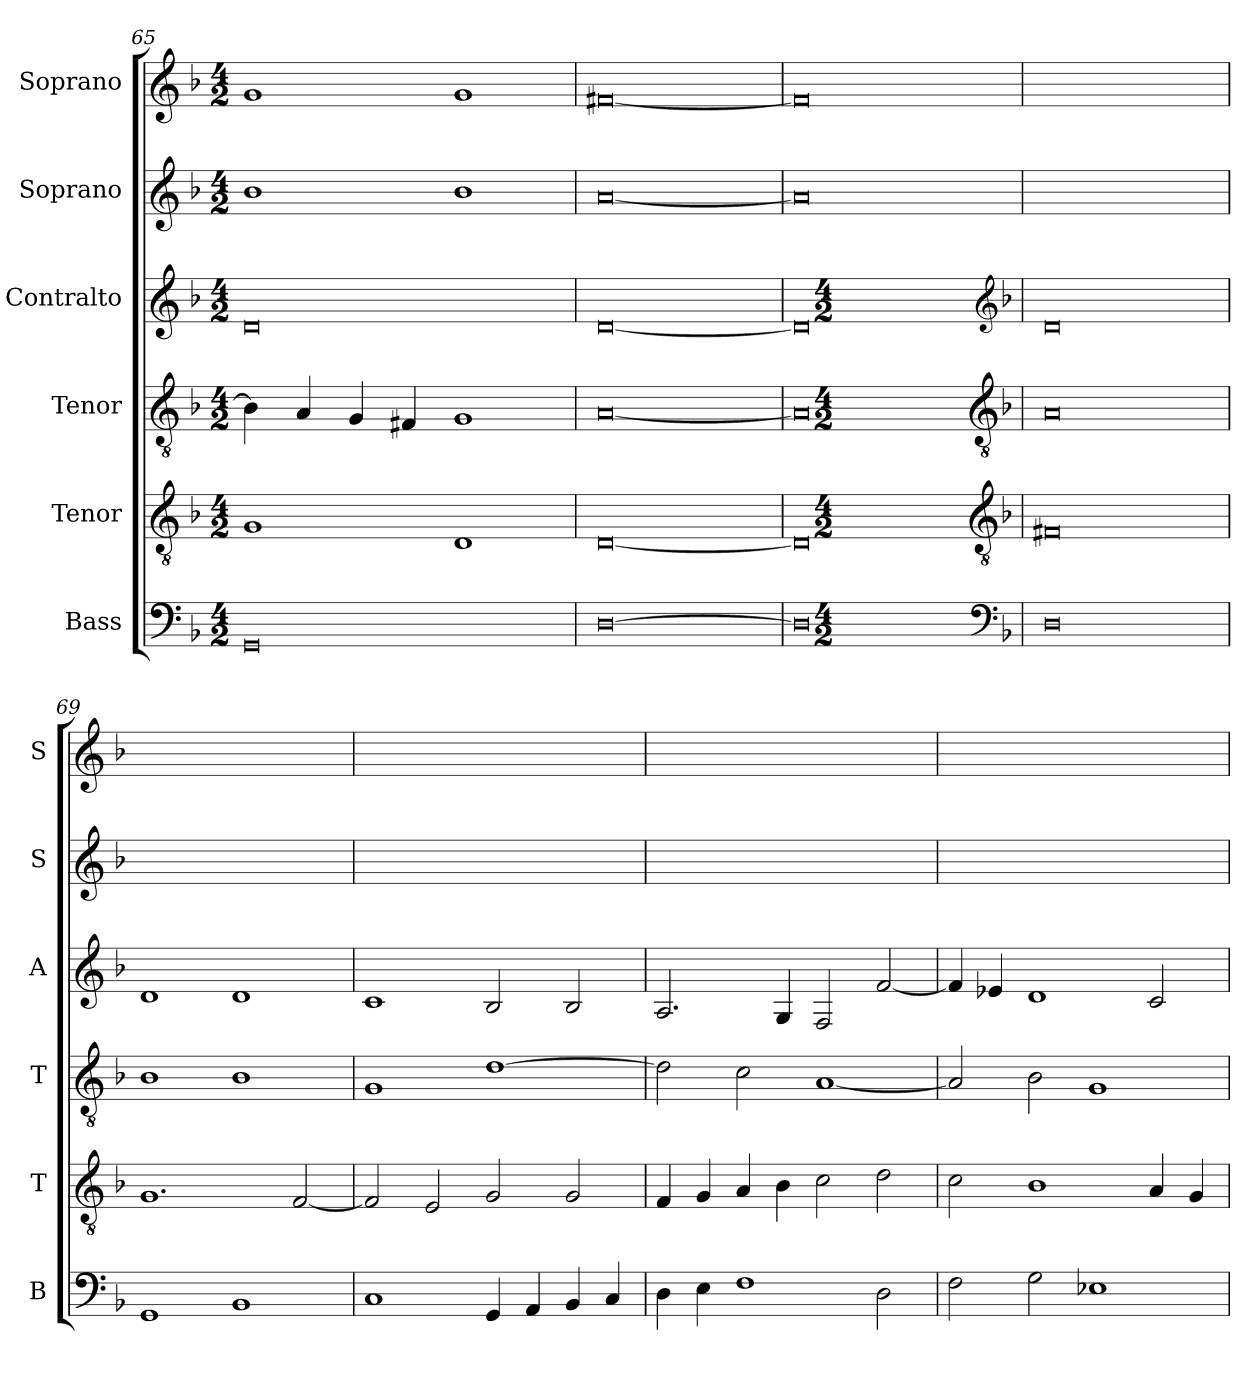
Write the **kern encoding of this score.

**kern	**kern	**kern	**kern	**kern	**kern
*part6	*part5	*part4	*part3	*part2	*part1
*staff6	*staff5	*staff4	*staff3	*staff2	*staff1
*I"Bass	*I"Tenor	*I"Tenor	*I"Contralto	*I"Soprano	*I"Soprano
*I'B	*I'T	*I'T	*I'A	*I'S	*I'S
*clefF4	*clefGv2	*clefGv2	*clefG2	*clefG2	*clefG2
*k[b-]	*k[b-]	*k[b-]	*k[b-]	*k[b-]	*k[b-]
*G:dor	*G:dor	*G:dor	*G:dor	*G:dor	*G:dor
*M4/2	*M4/2	*M4/2	*M4/2	*M4/2	*M4/2
=65	=65	=65	=65	=65	=65
0GG	1G	4B-]	0d	1b-	1g
.	.	4A	.	.	.
.	.	4G	.	.	.
.	.	4F#X	.	.	.
.	1D	1G	.	1b-	1g
=66	=66	=66	=66	=66	=66
[0D	[0D	[0A	[0d	[0a	[0f#X
=67	=67	=67	=67	=67	=67
0D]	0D]	0A]	0d]	0a]	0f#]
*clefF4	*clefGv2	*clefGv2	*clefG2	*	*
*k[b-]	*k[b-]	*k[b-]	*k[b-]	*	*
*G:dor	*G:dor	*G:dor	*G:dor	*	*
*M4/2	*M4/2	*M4/2	*M4/2	*	*
=68	=68	=68	=68	=68	=68
0D	0F#X	0A	0d	0ryy	0ryy
=69	=69	=69	=69	=69	=69
1GG	1.G	1B-	1d	0ryy	0ryy
1BB-	.	1B-	1d	.	.
.	[2F	.	.	.	.
=70	=70	=70	=70	=70	=70
1C	2F]	1G	1c	0ryy	0ryy
.	2E	.	.	.	.
4GG	2G	[1d	2B-	.	.
4AA	.	.	.	.	.
4BB-	2G	.	2B-	.	.
4C	.	.	.	.	.
=71	=71	=71	=71	=71	=71
4D	4F	2d]	2.A	0ryy	0ryy
4E	4G	.	.	.	.
1F	4A	2c	.	.	.
.	4B-	.	4G	.	.
.	2c	[1A	2F	.	.
2D	2d	.	[2f	.	.
=72	=72	=72	=72	=72	=72
2F	2c	2A]	4f]	0ryy	0ryy
.	.	.	4e-X	.	.
2G	1B-	2B-	1d	.	.
1E-X	.	1G	.	.	.
.	4A	.	2c	.	.
.	4G	.	.	.	.
=	=	=	=	=	=
*-	*-	*-	*-	*-	*-
